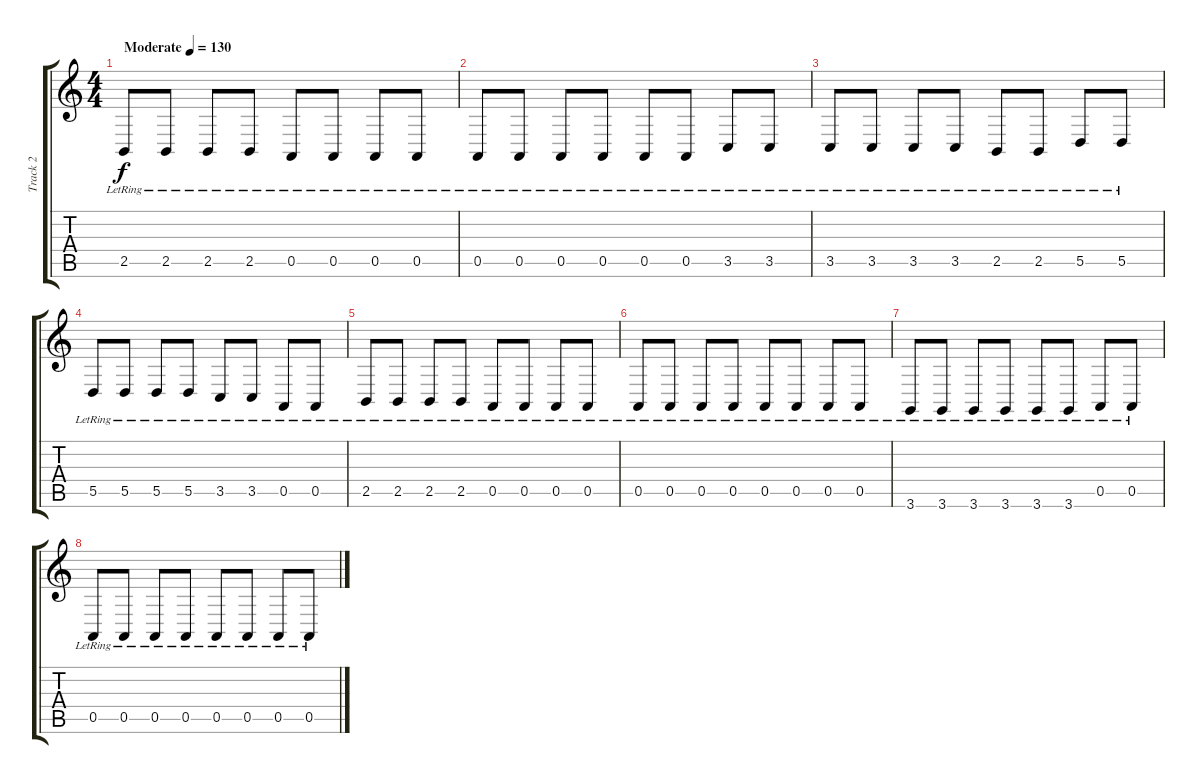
\track ("Track 2" "Track 2") {instrument stringensemble2}
\staff {score tabs}
\tuning (E4 E4 G3 D3 A2 E2) {hide}
\ts (4 4)
\tempo (130 "Moderate")
\clef g2
\ks c
2.5{lr}.8{dy f instrument stringensemble2} 2.5{lr}.8 2.5{lr}.8 2.5{lr}.8 0.5{lr}.8 0.5{lr}.8 0.5{lr}.8 0.5{lr}.8 |
0.5{lr}.8 0.5{lr}.8 0.5{lr}.8 0.5{lr}.8 0.5{lr}.8 0.5{lr}.8 3.5{lr}.8 3.5{lr}.8 |
3.5{lr}.8 3.5{lr}.8 3.5{lr}.8 3.5{lr}.8 2.5{lr}.8 2.5{lr}.8 5.5{lr}.8 5.5{lr}.8 |
5.5{lr}.8 5.5{lr}.8 5.5{lr}.8 5.5{lr}.8 3.5{lr}.8 3.5{lr}.8 0.5{lr}.8 0.5{lr}.8 |
2.5{lr}.8 2.5{lr}.8 2.5{lr}.8 2.5{lr}.8 0.5{lr}.8 0.5{lr}.8 0.5{lr}.8 0.5{lr}.8 |
0.5{lr}.8 0.5{lr}.8 0.5{lr}.8 0.5{lr}.8 0.5{lr}.8 0.5{lr}.8 0.5{lr}.8 0.5{lr}.8 |
3.6{lr}.8 3.6{lr}.8 3.6{lr}.8 3.6{lr}.8 3.6{lr}.8 3.6{lr}.8 0.5{lr}.8 0.5{lr}.8 |
0.5{lr}.8 0.5{lr}.8 0.5{lr}.8 0.5{lr}.8 0.5{lr}.8 0.5{lr}.8 0.5{lr}.8 0.5{lr}.8
